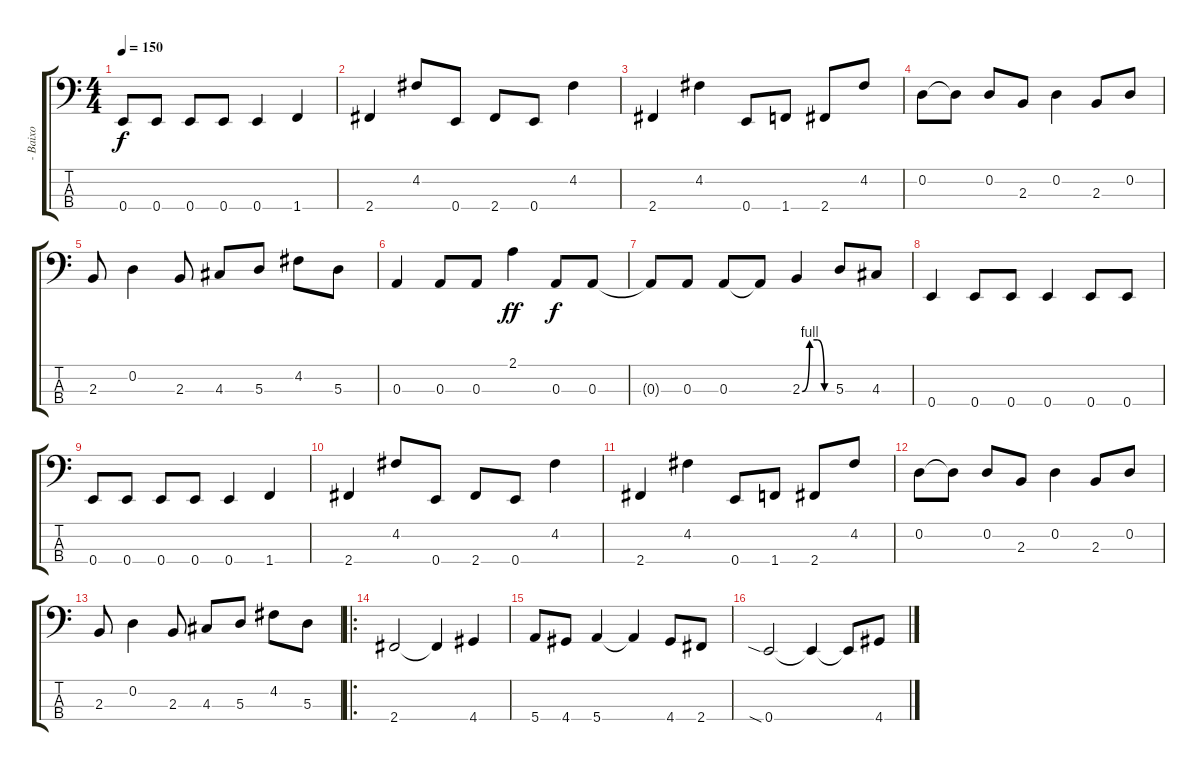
\track ("- Baixo" "- Baixo") {instrument electricbassfinger}
\staff {score tabs}
\tuning (G2 D2 A1 E1) {hide}
\ts (4 4)
\tempo 150
\clef f4
\ks c
0.4.8{dy f} 0.4.8 0.4.8 0.4.8 0.4.4 1.4.4 |
2.4.4 4.2.8 0.4.8 2.4.8 0.4.8 4.2.4 |
2.4.4 4.2.4 0.4.8 1.4.8 2.4.8 4.2.8 |
0.2.8 0.2{t}.8 0.2.8 2.3.8 0.2.4 2.3.8 0.2.8 |
2.3.8 0.2.4 2.3.8 4.3.8 5.3.8 4.2.8 5.3.8 |
0.3.4 0.3.8 0.3.8 2.1.4{dy ff} 0.3.8{dy f} 0.3.8 |
0.3{t}.8 0.3.8 0.3.8 0.3{t}.8 2.3{be (custom 0 0 15 4 30 4 45 0 60 0)}.4 5.3.8 4.3.8 |
0.4.4 0.4.8 0.4.8 0.4.4 0.4.8 0.4.8 |
0.4.8 0.4.8 0.4.8 0.4.8 0.4.4 1.4.4 |
2.4.4 4.2.8 0.4.8 2.4.8 0.4.8 4.2.4 |
2.4.4 4.2.4 0.4.8 1.4.8 2.4.8 4.2.8 |
0.2.8 0.2{t}.8 0.2.8 2.3.8 0.2.4 2.3.8 0.2.8 |
2.3.8 0.2.4 2.3.8 4.3.8 5.3.8 4.2.8 5.3.8 |
\ro
2.4.2 2.4{t}.4 4.4.4 |
5.4.8 4.4.8 5.4.4 5.4{t}.4 4.4.8 2.4.8 |
0.4{sia}.2 0.4{t}.4 0.4{t}.8 4.4.8
